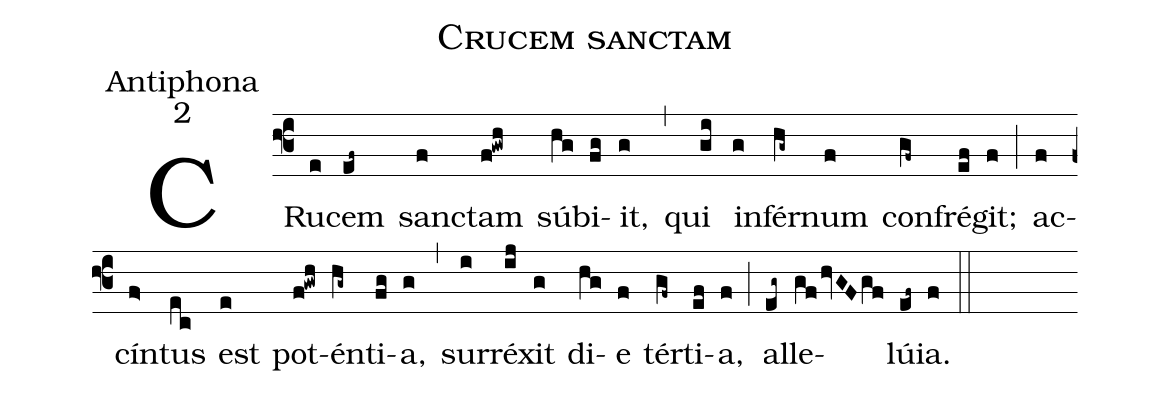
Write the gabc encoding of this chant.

name:Crucem sanctam;
office-part:Antiphona;
mode:2;
%%
(f3)
CRu(e)cem(ef~) san(f)ctam(f!gwh) súb(hg)i(fg)it,(g) (,)
qui(gi) in(g)fér(hg~)num(f) con(gf~)fré(ef)git;(f) (;)
ac(f)cín(f>)tus(ec) est(e) pot(f!gwh)én(hg~)ti(fg)a,(g) (,)
sur(i)ré(ij)xit(g) di(hg)e(f) tér(gf~)ti(ef)a,(f) (;)
al(eg~)le(gf/hvGF/gf)lú(ef~)ia.(f) (::)
